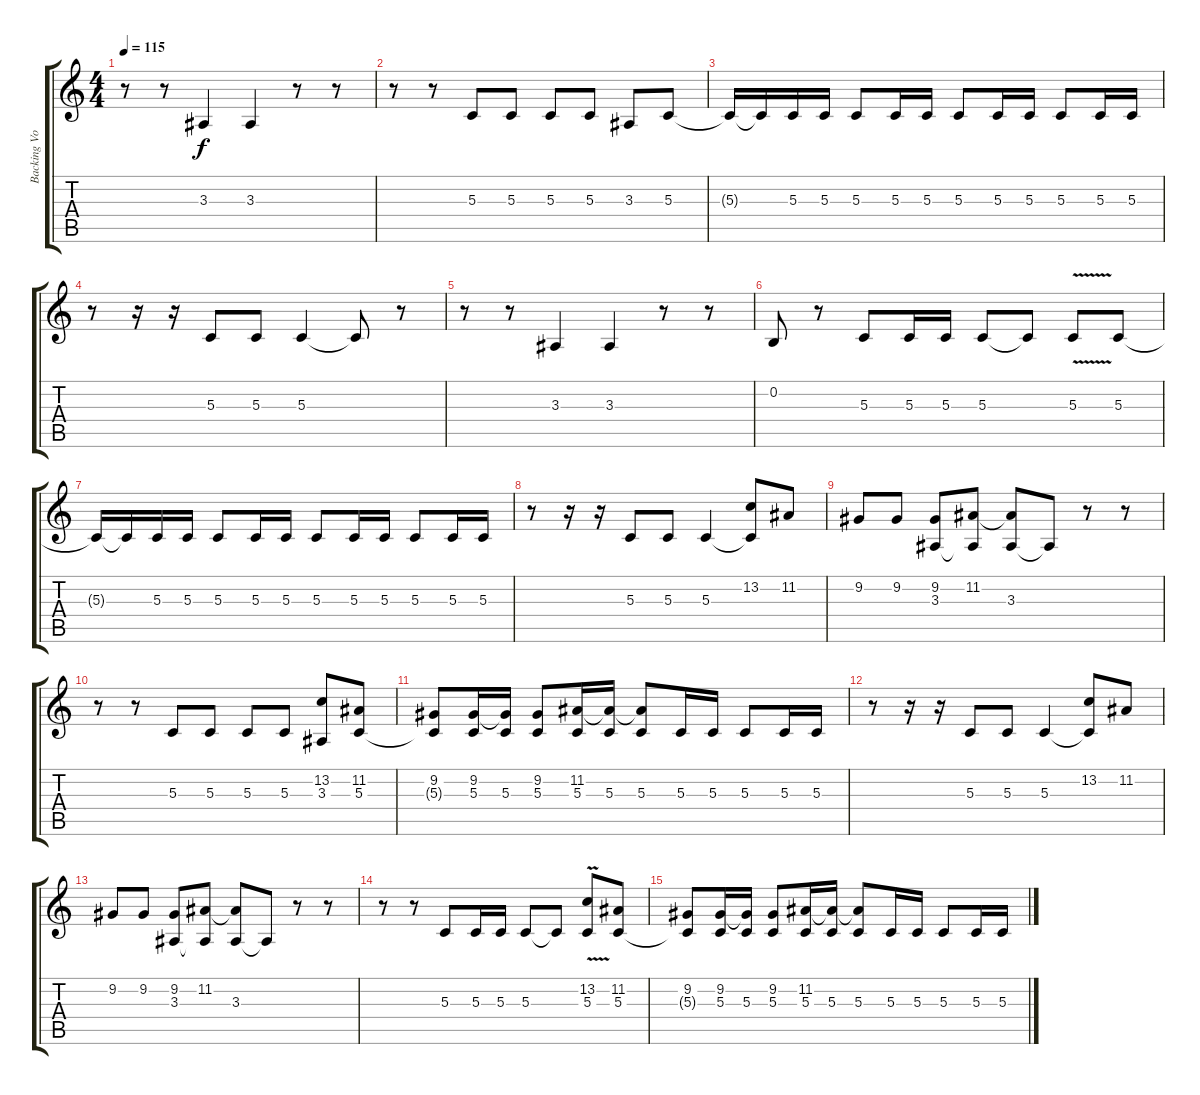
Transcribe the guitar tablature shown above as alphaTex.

\track ("Backing Vocals" "Backing Vo") {instrument lead1square}
\staff {score tabs}
\tuning (E4 B3 G3 D3 A2 E2) {hide}
\ts (4 4)
\tempo 115
\clef g2
\ks c
r.8{dy f} r.8 3.3.4 3.3.4 r.8 r.8 |
r.8 r.8 5.3.8 5.3.8 5.3.8 5.3.8 3.3.8 5.3.8 |
5.3{t}.16 5.3{t}.16 5.3.16 5.3.16 5.3.8 5.3.16 5.3.16 5.3.8 5.3.16 5.3.16 5.3.8 5.3.16 5.3.16 |
r.8 r.16 r.16 5.3.8 5.3.8 5.3.4 5.3{t}.8 r.8 |
r.8 r.8 3.3.4 3.3.4 r.8 r.8 |
0.2.8 r.8 5.3.8 5.3.16 5.3.16 5.3.8 5.3{t}.8 5.3{v}.8 5.3.8 |
5.3{t}.16 5.3{t}.16 5.3.16 5.3.16 5.3.8 5.3.16 5.3.16 5.3.8 5.3.16 5.3.16 5.3.8 5.3.16 5.3.16 |
r.8 r.16 r.16 5.3.8 5.3.8 5.3.4 (13.2 5.3{t}).8 11.2.8 |
9.2.8 9.2.8 (9.2 3.3).8 (11.2 3.3{t}).8 (11.2{t} 3.3).8 3.3{t}.8 r.8 r.8 |
r.8 r.8 5.3.8 5.3.8 5.3.8 5.3.8 (13.2 3.3).8 (11.2 5.3).8 |
(9.2 5.3{t}).8 (9.2 5.3).16 (9.2{t} 5.3).16 (9.2 5.3).8 (11.2 5.3).16 (11.2{t} 5.3).16 (11.2{t} 5.3).8 5.3.16 5.3.16 5.3.8 5.3.16 5.3.16 |
r.8 r.16 r.16 5.3.8 5.3.8 5.3.4 (13.2 5.3{t}).8 11.2.8 |
9.2.8 9.2.8 (9.2 3.3).8 (11.2 3.3{t}).8 (11.2{t} 3.3).8 3.3{t}.8 r.8 r.8 |
r.8 r.8 5.3.8 5.3.16 5.3.16 5.3.8 5.3{t}.8 (13.2 5.3{v}).8 (11.2 5.3).8 |
(9.2 5.3{t}).8 (9.2 5.3).16 (9.2{t} 5.3).16 (9.2 5.3).8 (11.2 5.3).16 (11.2{t} 5.3).16 (11.2{t} 5.3).8 5.3.16 5.3.16 5.3.8 5.3.16 5.3.16
